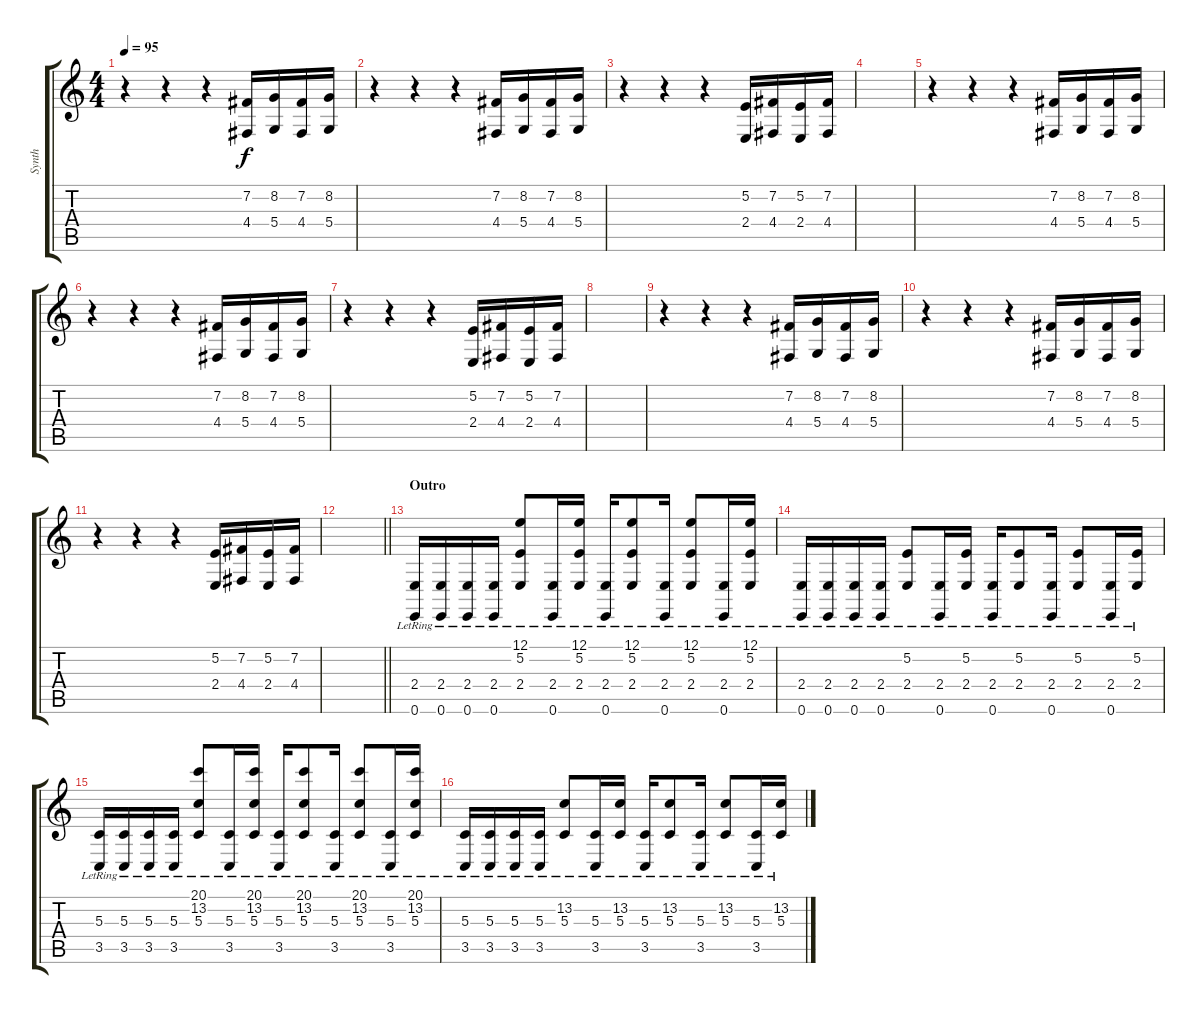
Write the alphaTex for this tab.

\track ("Synth" "Synth") {instrument lead8bassandlead}
\staff {score tabs}
\tuning (E4 B3 G3 D3 A2 E2) {hide}
\ts (4 4)
\tempo 95
\clef g2
\ks c
r.4{dy f} r.4 r.4 (7.2 4.4).16 (8.2 5.4).16 (7.2 4.4).16 (8.2 5.4).16 |
r.4 r.4 r.4 (7.2 4.4).16 (8.2 5.4).16 (7.2 4.4).16 (8.2 5.4).16 |
r.4 r.4 r.4 (5.2 2.4).16 (7.2 4.4).16 (5.2 2.4).16 (7.2 4.4).16 |
|
r.4 r.4 r.4 (7.2 4.4).16 (8.2 5.4).16 (7.2 4.4).16 (8.2 5.4).16 |
r.4 r.4 r.4 (7.2 4.4).16 (8.2 5.4).16 (7.2 4.4).16 (8.2 5.4).16 |
r.4 r.4 r.4 (5.2 2.4).16 (7.2 4.4).16 (5.2 2.4).16 (7.2 4.4).16 |
|
r.4 r.4 r.4 (7.2 4.4).16 (8.2 5.4).16 (7.2 4.4).16 (8.2 5.4).16 |
r.4 r.4 r.4 (7.2 4.4).16 (8.2 5.4).16 (7.2 4.4).16 (8.2 5.4).16 |
r.4 r.4 r.4 (5.2 2.4).16 (7.2 4.4).16 (5.2 2.4).16 (7.2 4.4).16 |
\barLineRight lightlight
|
\section ("" "Outro")
(2.4{lr} 0.6{lr}).16 (2.4{lr} 0.6{lr}).16 (2.4{lr} 0.6{lr}).16 (2.4{lr} 0.6{lr}).16 (12.1{lr} 5.2{lr} 2.4{lr}).8 (2.4{lr} 0.6{lr}).16 (12.1{lr} 5.2{lr} 2.4{lr}).16 (2.4{lr} 0.6{lr}).16 (12.1{lr} 5.2{lr} 2.4{lr}).8 (2.4{lr} 0.6{lr}).16 (12.1{lr} 5.2{lr} 2.4{lr}).8 (2.4{lr} 0.6{lr}).16 (12.1{lr} 5.2{lr} 2.4{lr}).16 |
(2.4{lr} 0.6{lr}).16 (2.4{lr} 0.6{lr}).16 (2.4{lr} 0.6{lr}).16 (2.4{lr} 0.6{lr}).16 (5.2{lr} 2.4{lr}).8 (2.4{lr} 0.6{lr}).16 (5.2{lr} 2.4{lr}).16 (2.4{lr} 0.6{lr}).16 (5.2{lr} 2.4{lr}).8 (2.4{lr} 0.6{lr}).16 (5.2{lr} 2.4{lr}).8 (2.4{lr} 0.6{lr}).16 (5.2{lr} 2.4{lr}).16 |
(5.3{lr} 3.5{lr}).16 (5.3{lr} 3.5{lr}).16 (5.3{lr} 3.5{lr}).16 (5.3{lr} 3.5{lr}).16 (20.1{lr} 13.2{lr} 5.3{lr}).8 (5.3{lr} 3.5{lr}).16 (20.1{lr} 13.2{lr} 5.3{lr}).16 (5.3{lr} 3.5{lr}).16 (20.1{lr} 13.2{lr} 5.3{lr}).8 (5.3{lr} 3.5{lr}).16 (20.1{lr} 13.2{lr} 5.3{lr}).8 (5.3{lr} 3.5{lr}).16 (20.1{lr} 13.2{lr} 5.3{lr}).16 |
(5.3{lr} 3.5{lr}).16 (5.3{lr} 3.5{lr}).16 (5.3{lr} 3.5{lr}).16 (5.3{lr} 3.5{lr}).16 (13.2{lr} 5.3{lr}).8 (5.3{lr} 3.5{lr}).16 (13.2{lr} 5.3{lr}).16 (5.3{lr} 3.5{lr}).16 (13.2{lr} 5.3{lr}).8 (5.3{lr} 3.5{lr}).16 (13.2{lr} 5.3{lr}).8 (5.3{lr} 3.5{lr}).16 (13.2{lr} 5.3{lr}).16
